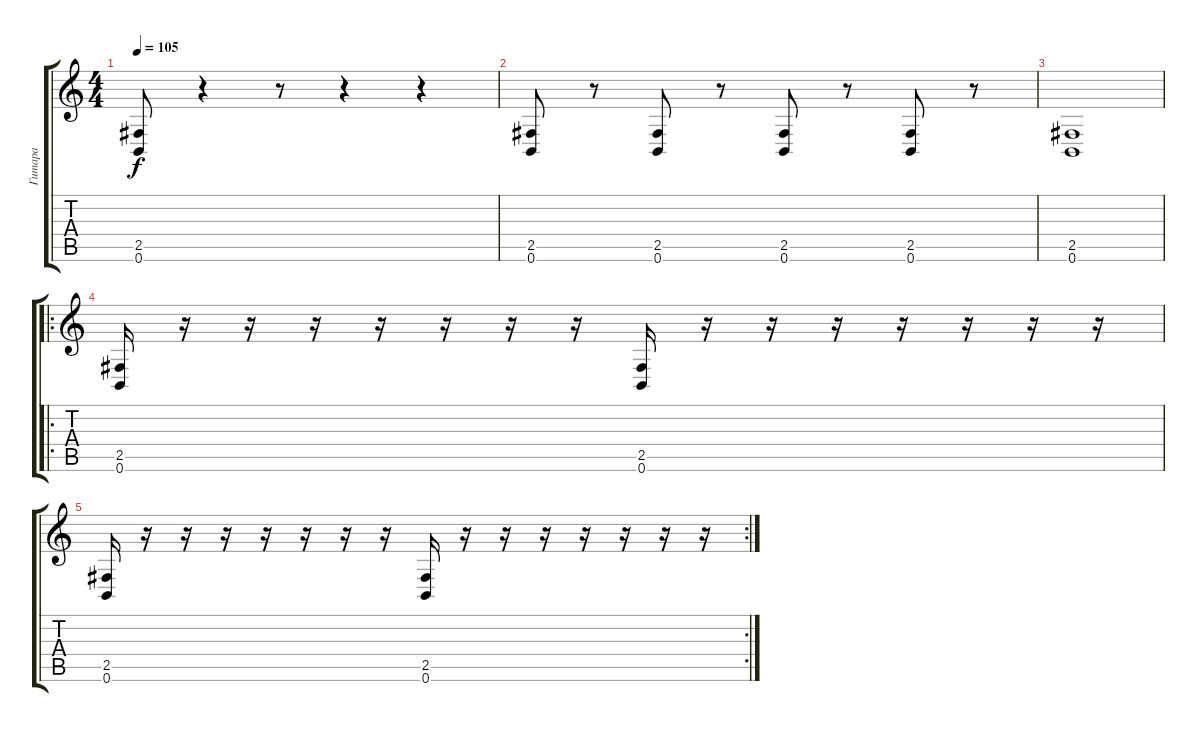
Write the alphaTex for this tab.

\track ("Гитара" "Гитара") {instrument distortionguitar}
\staff {score tabs}
\tuning (B3 Gb3 D3 A2 E2 B1) {hide}
\ts (4 4)
\tempo 105
\clef g2
\ks c
(2.5 0.6).8{dy f} r.4 r.8 r.4 r.4 |
(2.5 0.6).8 r.8 (2.5 0.6).8 r.8 (2.5 0.6).8 r.8 (2.5 0.6).8 r.8 |
(2.5 0.6).1 |
\ro
(2.5 0.6).16 r.16 r.16 r.16 r.16 r.16 r.16 r.16 (2.5 0.6).16 r.16 r.16 r.16 r.16 r.16 r.16 r.16 |
\rc 2
(2.5 0.6).16 r.16 r.16 r.16 r.16 r.16 r.16 r.16 (2.5 0.6).16 r.16 r.16 r.16 r.16 r.16 r.16 r.16
